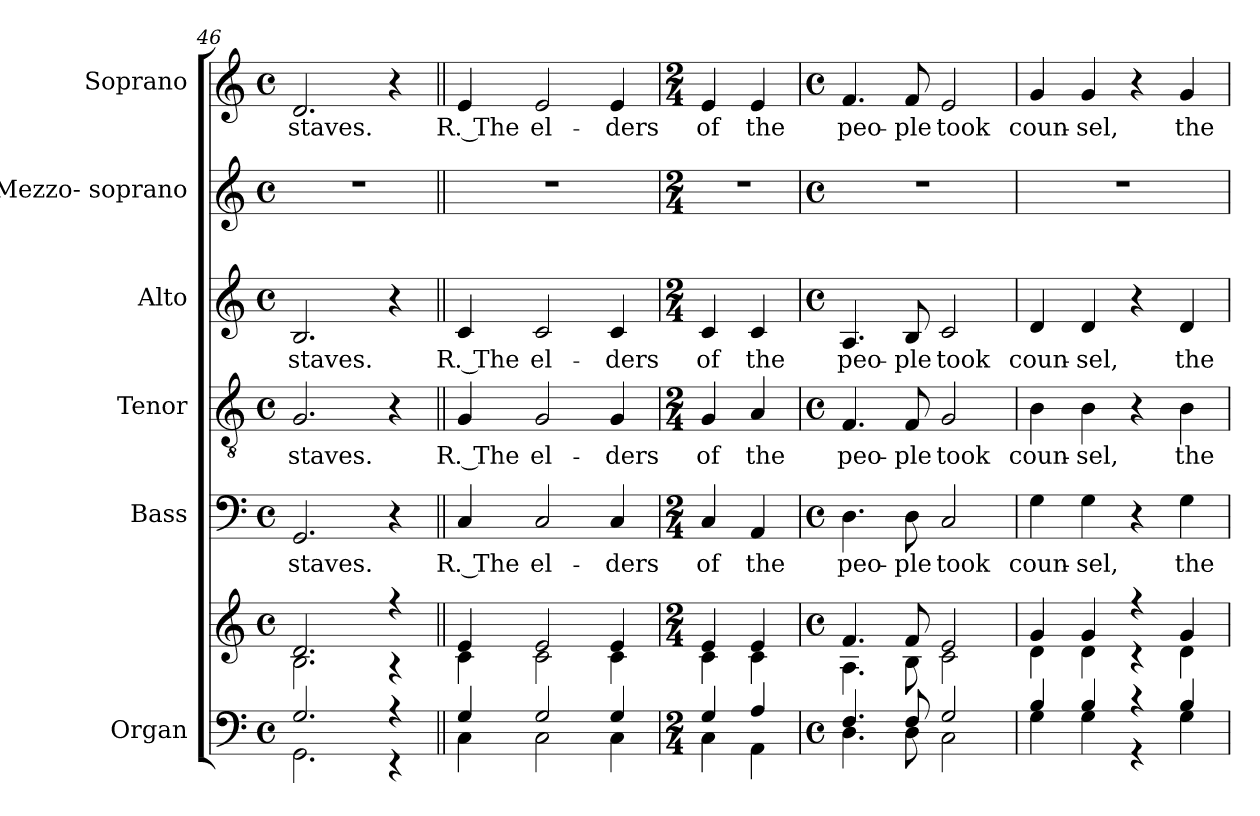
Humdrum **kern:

**kern	**kern	**kern	**text	**kern	**text	**kern	**text	**kern	**kern	**text
*part6	*part6	*part5	*part5	*part4	*part4	*part3	*part3	*part2	*part1	*part1
*staff7	*staff6	*staff5	*staff5	*staff4	*staff4	*staff3	*staff3	*staff2	*staff1	*staff1
*I"Organ	*	*I"Bass	*	*I"Tenor	*	*I"Alto	*	*I"Mezzo- soprano	*I"Soprano	*
*I'Org.	*	*I'B	*	*I'T.	*	*I'A	*	*I'M-S.	*I'S	*
*clefF4	*clefG2	*clefF4	*	*clefGv2	*	*clefG2	*	*clefG2	*clefG2	*
*	*	*	*	*ITrd7c12	*	*	*	*	*	*
*k[]	*k[]	*k[]	*	*k[]	*	*k[]	*	*k[]	*k[]	*
*C:	*C:	*C:	*	*C:	*	*C:	*	*C:	*C:	*
*M4/4	*M4/4	*M4/4	*	*M4/4	*	*M4/4	*	*M4/4	*M4/4	*
*met(c)	*met(c)	*met(c)	*	*met(c)	*	*met(c)	*	*met(c)	*met(c)	*
=46	=46	=46	=46	=46	=46	=46	=46	=46	=46	=46
*^	*^	*	*	*	*	*	*	*	*	*
!	!	!	!	!	!LO:LY:b:color=#000000	!	!	!	!	!	!	!
!	!	!	!	!	!	!	!LO:LY:b:color=#000000	!	!	!	!	!
!	!	!	!	!	!	!	!	!	!LO:LY:b:color=#000000	!	!	!
!	!	!	!	!	!	!	!	!	!	!	!	!LO:LY:b:color=#000000
2.Gi/	2.GGi\	2.di/	2.Bi\	2.GGi/	staves.	2.GGi/	staves.	2.Bi/	staves.	1r	2.di/	staves.
4r	4r	4r	4r	4r	.	4r	.	4r	.	.	4r	.
!!LO:LB:g=z
=47||	=47||	=47||	=47||	=47||	=47||	=47||	=47||	=47||	=47||	=47||	=47||	=47||
!	!	!	!	!	!LO:LY:b:color=#000000	!	!	!	!	!	!	!
!	!	!	!	!	!	!	!LO:LY:b:color=#000000	!	!	!	!	!
!	!	!	!	!	!	!	!	!	!LO:LY:b:color=#000000	!	!	!
!	!	!	!	!	!	!	!	!	!	!	!	!LO:LY:b:color=#000000
4Gi/	4Ci\	4ei/	4ci\	4Ci/	R. The	4GGi/	R. The	4ci/	R. The	1r	4ei/	R. The
!	!	!	!	!	!LO:LY:b:color=#000000	!	!	!	!	!	!	!
!	!	!	!	!	!	!	!LO:LY:b:color=#000000	!	!	!	!	!
!	!	!	!	!	!	!	!	!	!LO:LY:b:color=#000000	!	!	!
!	!	!	!	!	!	!	!	!	!	!	!	!LO:LY:b:color=#000000
2Gi/	2Ci\	2ei/	2ci\	2Ci/	el-	2GGi/	el-	2ci/	el-	.	2ei/	el-
!	!	!	!	!	!LO:LY:b:color=#000000	!	!	!	!	!	!	!
!	!	!	!	!	!	!	!LO:LY:b:color=#000000	!	!	!	!	!
!	!	!	!	!	!	!	!	!	!LO:LY:b:color=#000000	!	!	!
!	!	!	!	!	!	!	!	!	!	!	!	!LO:LY:b:color=#000000
4Gi/	4Ci\	4ei/	4ci\	4Ci/	-ders	4GGi/	-ders	4ci/	-ders	.	4ei/	-ders
=48	=48	=48	=48	=48	=48	=48	=48	=48	=48	=48	=48	=48
*M2/4	*	*M2/4	*	*M2/4	*	*M2/4	*	*M2/4	*	*M2/4	*M2/4	*
!	!	!	!	!	!LO:LY:b:color=#000000	!	!	!	!	!	!	!
!	!	!	!	!	!	!	!LO:LY:b:color=#000000	!	!	!	!	!
!	!	!	!	!	!	!	!	!	!LO:LY:b:color=#000000	!LO:N:vis=1	!	!
!	!	!	!	!	!	!	!	!	!	!	!	!LO:LY:b:color=#000000
4Gi/	4Ci\	4ei/	4ci\	4Ci/	of	4GGi/	of	4ci/	of	2r	4ei/	of
!	!	!	!	!	!LO:LY:b:color=#000000	!	!	!	!	!	!	!
!	!	!	!	!	!	!	!LO:LY:b:color=#000000	!	!	!	!	!
!	!	!	!	!	!	!	!	!	!LO:LY:b:color=#000000	!	!	!
!	!	!	!	!	!	!	!	!	!	!	!	!LO:LY:b:color=#000000
4Ai/	4AAi\	4ei/	4ci\	4AAi/	the	4AAi/	the	4ci/	the	.	4ei/	the
=49	=49	=49	=49	=49	=49	=49	=49	=49	=49	=49	=49	=49
*M4/4	*	*M4/4	*	*M4/4	*	*M4/4	*	*M4/4	*	*M4/4	*M4/4	*
*met(c)	*	*met(c)	*	*met(c)	*	*met(c)	*	*met(c)	*	*met(c)	*met(c)	*
!	!	!	!	!	!LO:LY:b:color=#000000	!	!	!	!	!	!	!
!	!	!	!	!	!	!	!LO:LY:b:color=#000000	!	!	!	!	!
!	!	!	!	!	!	!	!	!	!LO:LY:b:color=#000000	!	!	!
!	!	!	!	!	!	!	!	!	!	!	!	!LO:LY:b:color=#000000
4.Fi/	4.Di\	4.fi/	4.Ai\	4.Di\	peo-	4.FFi/	peo-	4.Ai/	peo-	1r	4.fi/	peo-
!	!	!	!	!	!LO:LY:b:color=#000000	!	!	!	!	!	!	!
!	!	!	!	!	!	!	!LO:LY:b:color=#000000	!	!	!	!	!
!	!	!	!	!	!	!	!	!	!LO:LY:b:color=#000000	!	!	!
!	!	!	!	!	!	!	!	!	!	!	!	!LO:LY:b:color=#000000
8Fi/	8Di\	8fi/	8Bi\	8Di\	-ple	8FFi/	-ple	8Bi/	-ple	.	8fi/	-ple
!	!	!	!	!	!LO:LY:b:color=#000000	!	!	!	!	!	!	!
!	!	!	!	!	!	!	!LO:LY:b:color=#000000	!	!	!	!	!
!	!	!	!	!	!	!	!	!	!LO:LY:b:color=#000000	!	!	!
!	!	!	!	!	!	!	!	!	!	!	!	!LO:LY:b:color=#000000
2Gi/	2Ci\	2ei/	2ci\	2Ci/	took	2GGi/	took	2ci/	took	.	2ei/	took
=50	=50	=50	=50	=50	=50	=50	=50	=50	=50	=50	=50	=50
!	!	!	!	!	!LO:LY:b:color=#000000	!	!	!	!	!	!	!
!	!	!	!	!	!	!	!LO:LY:b:color=#000000	!	!	!	!	!
!	!	!	!	!	!	!	!	!	!LO:LY:b:color=#000000	!	!	!
!	!	!	!	!	!	!	!	!	!	!	!	!LO:LY:b:color=#000000
4Bi/	4Gi\	4gi/	4di\	4Gi\	coun-	4BBi\	coun-	4di/	coun-	1r	4gi/	coun-
!	!	!	!	!	!LO:LY:b:color=#000000	!	!	!	!	!	!	!
!	!	!	!	!	!	!	!LO:LY:b:color=#000000	!	!	!	!	!
!	!	!	!	!	!	!	!	!	!LO:LY:b:color=#000000	!	!	!
!	!	!	!	!	!	!	!	!	!	!	!	!LO:LY:b:color=#000000
4Bi/	4Gi\	4gi/	4di\	4Gi\	-sel,	4BBi\	-sel,	4di/	-sel,	.	4gi/	-sel,
4r	4r	4r	4r	4r	.	4r	.	4r	.	.	4r	.
!	!	!	!	!	!LO:LY:b:color=#000000	!	!	!	!	!	!	!
!	!	!	!	!	!	!	!LO:LY:b:color=#000000	!	!	!	!	!
!	!	!	!	!	!	!	!	!	!LO:LY:b:color=#000000	!	!	!
!	!	!	!	!	!	!	!	!	!	!	!	!LO:LY:b:color=#000000
4Bi/	4Gi\	4gi/	4di\	4Gi\	the	4BBi\	the	4di/	the	.	4gi/	the
*v	*v	*	*	*	*	*	*	*	*	*	*	*
*	*v	*v	*	*	*	*	*	*	*	*	*
=	=	=	=	=	=	=	=	=	=	=
*-	*-	*-	*-	*-	*-	*-	*-	*-	*-	*-
